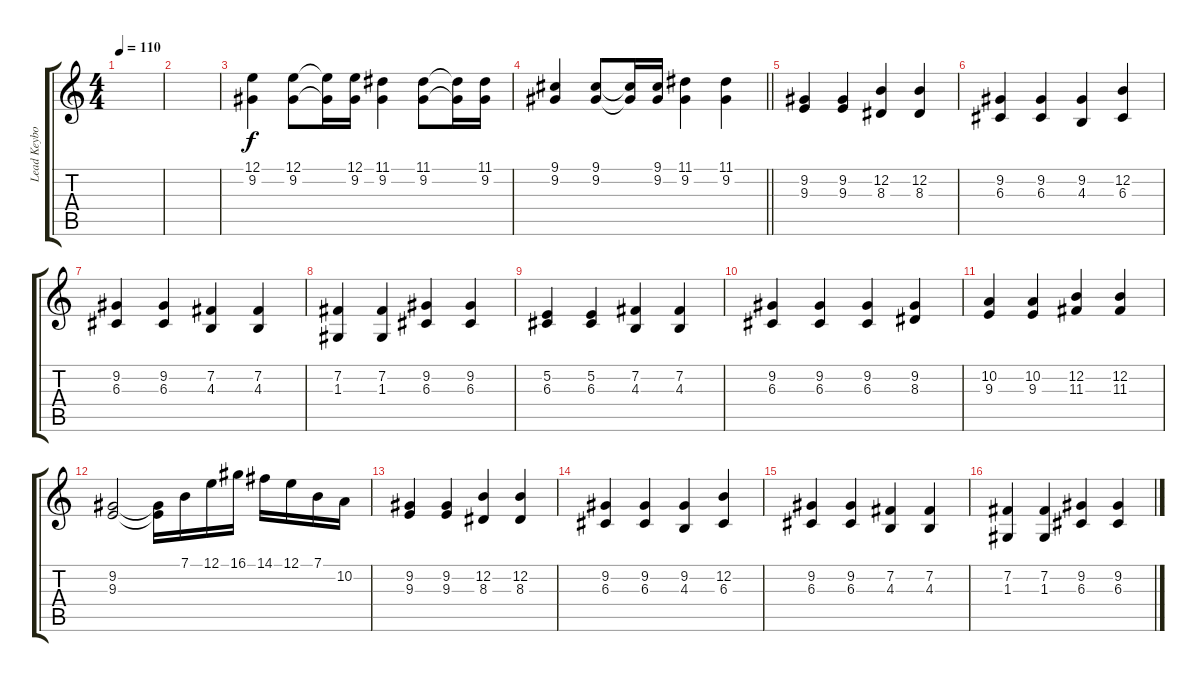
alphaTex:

\track ("Lead Keyboard" "Lead Keybo") {instrument acousticgrandpiano}
\staff {score tabs}
\tuning (E4 B3 G3 D3 A2 E2) {hide}
\ts (4 4)
\tempo 110
\clef g2
\ks c
|
|
(12.1 9.2).4 (12.1 9.2).8 (12.1{t} 9.2{t}).16 (12.1 9.2).16 (11.1 9.2).4 (11.1 9.2).8 (11.1{t} 9.2{t}).16 (11.1 9.2).16 |
\barLineRight lightlight
(9.1 9.2).4 (9.1 9.2).8 (9.1{t} 9.2{t}).16 (9.1 9.2).16 (11.1 9.2).4 (11.1 9.2).4 |
(9.2 9.3).4 (9.2 9.3).4 (12.2 8.3).4 (12.2 8.3).4 |
(9.2 6.3).4 (9.2 6.3).4 (9.2 4.3).4 (12.2 6.3).4 |
(9.2 6.3).4 (9.2 6.3).4 (7.2 4.3).4 (7.2 4.3).4 |
(7.2 1.3).4 (7.2 1.3).4 (9.2 6.3).4 (9.2 6.3).4 |
(5.2 6.3).4 (5.2 6.3).4 (7.2 4.3).4 (7.2 4.3).4 |
(9.2 6.3).4 (9.2 6.3).4 (9.2 6.3).4 (9.2 8.3).4 |
(10.2 9.3).4 (10.2 9.3).4 (12.2 11.3).4 (12.2 11.3).4 |
(9.2 9.3).2 (9.2{t} 9.3{t}).16 7.1.16 12.1.16 16.1.16 14.1.16 12.1.16 7.1.16 10.2.16 |
(9.2 9.3).4 (9.2 9.3).4 (12.2 8.3).4 (12.2 8.3).4 |
(9.2 6.3).4 (9.2 6.3).4 (9.2 4.3).4 (12.2 6.3).4 |
(9.2 6.3).4 (9.2 6.3).4 (7.2 4.3).4 (7.2 4.3).4 |
(7.2 1.3).4 (7.2 1.3).4 (9.2 6.3).4 (9.2 6.3).4
